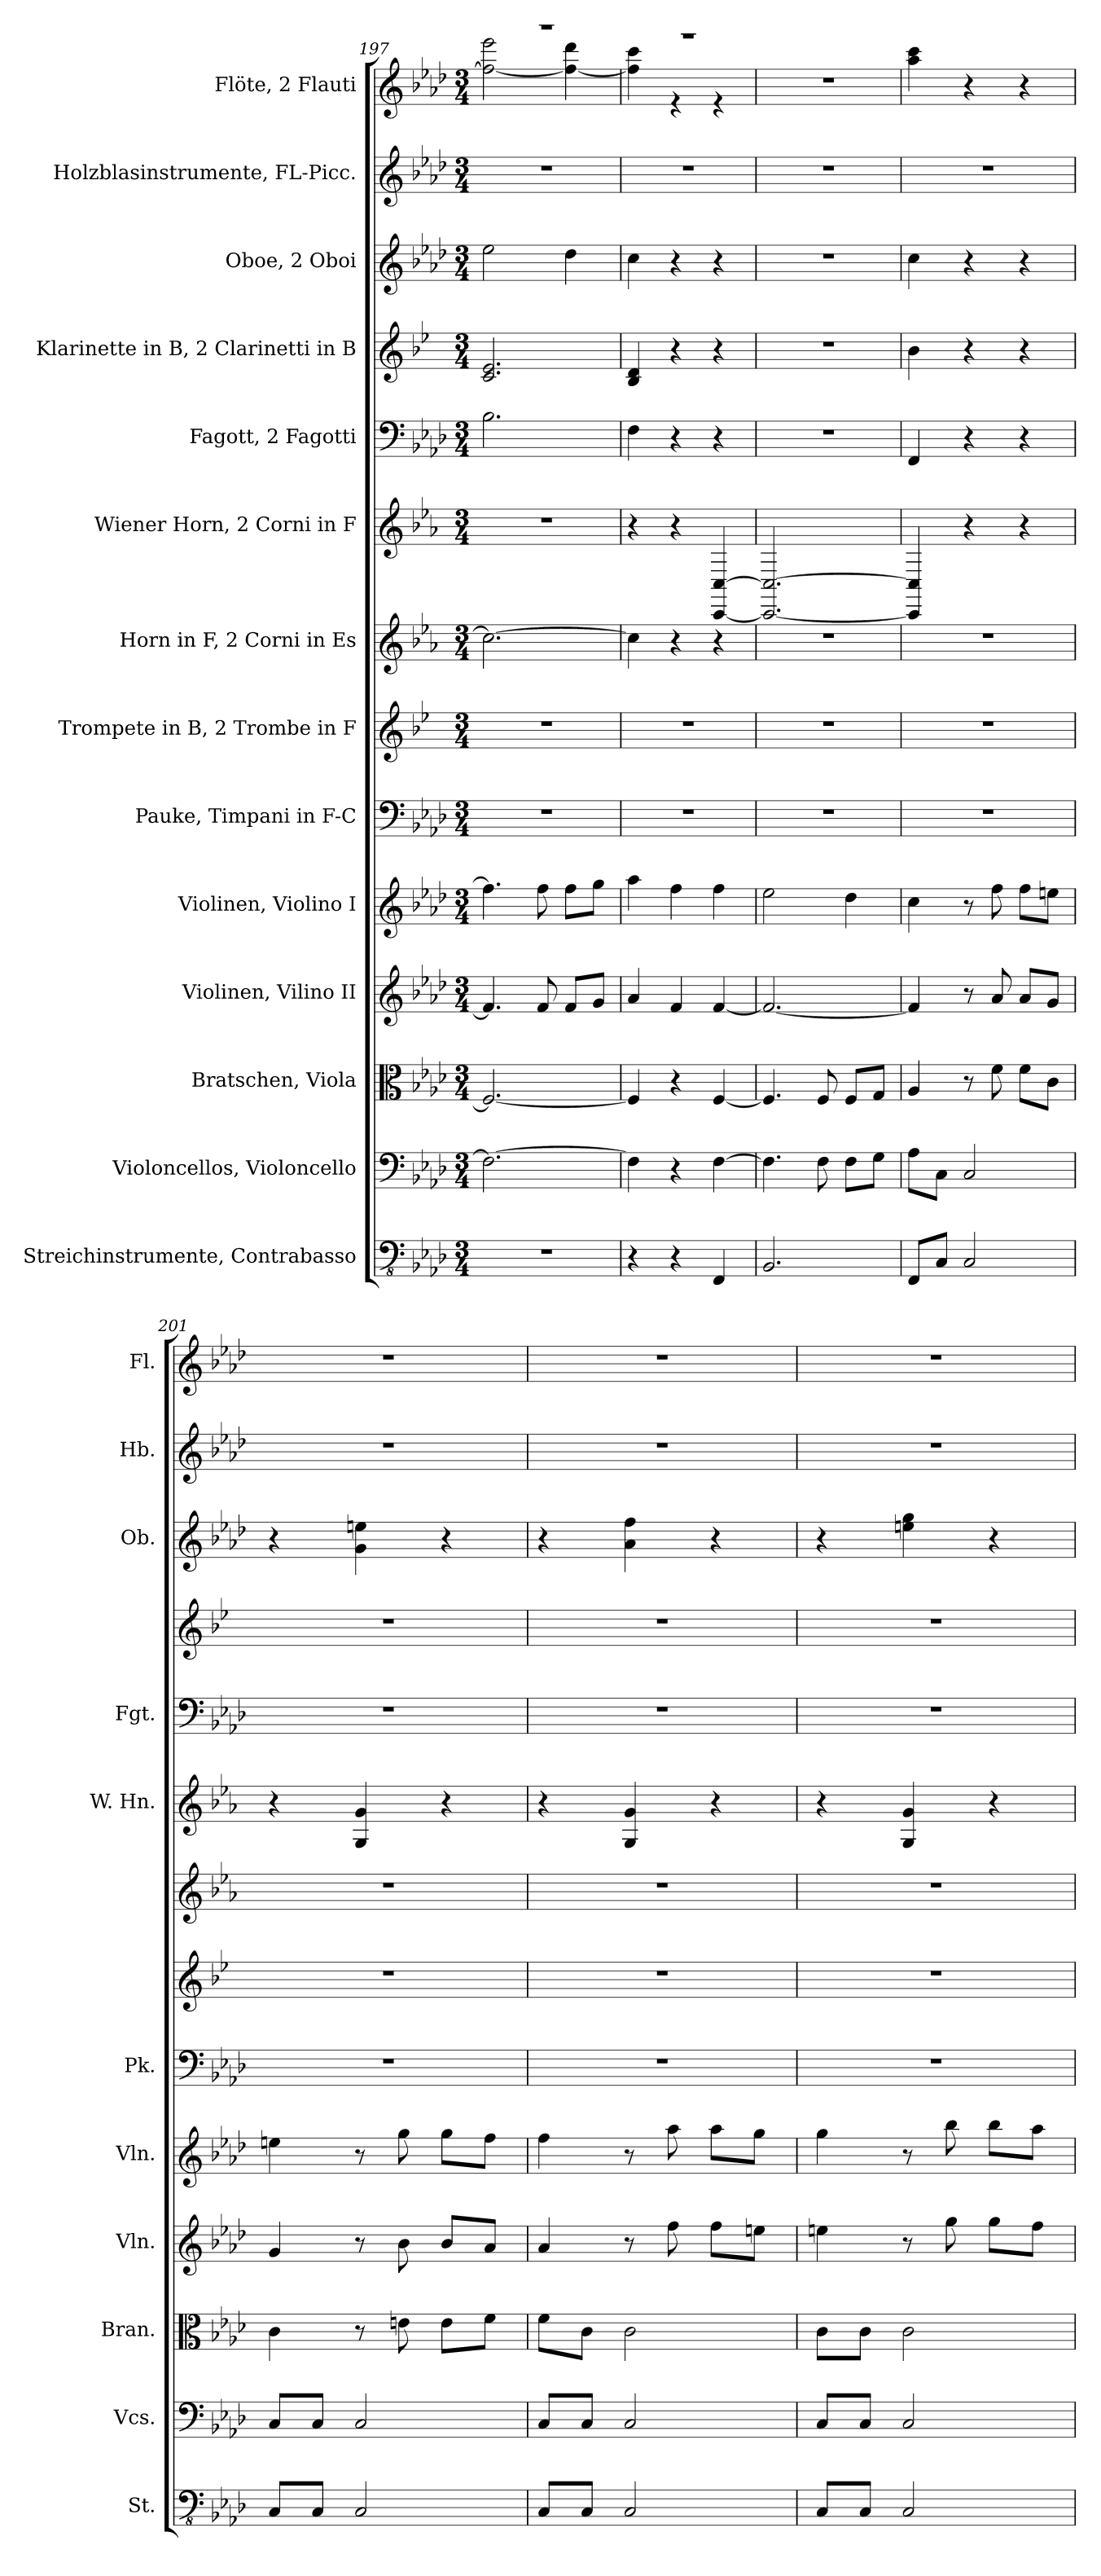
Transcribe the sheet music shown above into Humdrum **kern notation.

**kern	**kern	**kern	**kern	**kern	**kern	**kern	**kern	**kern	**kern	**kern	**kern	**kern	**kern
*part14	*part13	*part12	*part11	*part10	*part9	*part8	*part7	*part6	*part5	*part4	*part3	*part2	*part1
*staff14	*staff13	*staff12	*staff11	*staff10	*staff9	*staff8	*staff7	*staff6	*staff5	*staff4	*staff3	*staff2	*staff1
*I"Streichinstrumente, Contrabasso	*I"Violoncellos, Violoncello	*I"Bratschen, Viola	*I"Violinen, Vilino II	*I"Violinen, Violino I	*I"Pauke, Timpani in F-C	*I"Trompete in B, 2 Trombe in F	*I"Horn in F, 2 Corni in Es	*I"Wiener Horn, 2 Corni in F	*I"Fagott, 2 Fagotti	*I"Klarinette in B, 2 Clarinetti in B	*I"Oboe, 2 Oboi	*I"Holzblasinstrumente, FL-Picc.	*I"Flöte, 2 Flauti
*I'St.	*I'Vcs.	*I'Bran.	*I'Vln.	*I'Vln.	*I'Pk.	*	*	*I'W. Hn.	*I'Fgt.	*	*I'Ob.	*I'Hb.	*I'Fl.
*clefFv4	*clefF4	*clefC3	*clefG2	*clefG2	*clefF4	*clefG2	*clefG2	*clefG2	*clefF4	*clefG2	*clefG2	*clefG2	*clefG2
*	*	*	*	*	*	*ITrd1c2	*ITrd4c7	*ITrd4c7	*	*ITrd1c2	*	*	*
*k[b-e-a-d-]	*k[b-e-a-d-]	*k[b-e-a-d-]	*k[b-e-a-d-]	*k[b-e-a-d-]	*k[b-e-a-d-]	*k[b-e-a-d-]	*k[b-e-a-d-]	*k[b-e-a-d-]	*k[b-e-a-d-]	*k[b-e-a-d-]	*k[b-e-a-d-]	*k[b-e-a-d-]	*k[b-e-a-d-]
*M3/4	*M3/4	*M3/4	*M3/4	*M3/4	*M3/4	*M3/4	*M3/4	*M3/4	*M3/4	*M3/4	*M3/4	*M3/4	*M3/4
=197	=197	=197	=197	=197	=197	=197	=197	=197	=197	=197	=197	=197	=197
*	*	*	*	*	*	*	*	*	*	*	*	*	*^
2.r	2.F\_	2.F/_	4.f/]	4.ff\]	2.r	2.r	2.f\_	2.r	2.B-\	2.B-/ 2.d-/	2ee-\	2.r	2.r	2ff\_ 2eee-\
.	.	.	8f/	8ff\	.	.	.	.	.	.	.	.	.	.
.	.	.	8f/L	8ff\L	.	.	.	.	.	.	4dd-\	.	.	4ff\_ 4ddd-\
.	.	.	8g/J	8gg\J	.	.	.	.	.	.	.	.	.	.
=198	=198	=198	=198	=198	=198	=198	=198	=198	=198	=198	=198	=198	=198	=198
4r	4F\]	4F/]	4a-/	4aa-\	2.r	2.r	4f\]	4r	4F\	4A-/ 4c/	4cc\	2.r	2.r	4ff\] 4ccc\
4r	4r	4r	4f/	4ff\	.	.	4r	4r	4r	4r	4r	.	.	4r
4FFF/	[4F\	[4F/	[4f/	4ff\	.	.	4r	[4FFF/ [4FF/	4r	4r	4r	.	.	4r
*	*	*	*	*	*	*	*	*	*	*	*	*	*v	*v
!!LO:PB:g=z
=199	=199	=199	=199	=199	=199	=199	=199	=199	=199	=199	=199	=199	=199
2.BBB-/	4.F\]	4.F/]	2.f/_	2ee-\	2.r	2.r	2.r	2.FFF/_ 2.FF/_	2.r	2.r	2.r	2.r	2.r
.	8F\	8F/	.	.	.	.	.	.	.	.	.	.	.
.	8F\L	8F/L	.	4dd-\	.	.	.	.	.	.	.	.	.
.	8G\J	8G/J	.	.	.	.	.	.	.	.	.	.	.
=200	=200	=200	=200	=200	=200	=200	=200	=200	=200	=200	=200	=200	=200
8FFF/L	8A-\L	4A-/	4f/]	4cc\	2.r	2.r	2.r	4FFF/] 4FF/]	4FF/	4a-\	4cc\	2.r	4aa-\ 4ccc\
8CC/J	8C\J	.	.	.	.	.	.	.	.	.	.	.	.
2CC/	2C/	8r	8r	8r	.	.	.	4r	4r	4r	4r	.	4r
.	.	8f\	8a-/	8ff\	.	.	.	.	.	.	.	.	.
.	.	8f\L	8a-/L	8ff\L	.	.	.	4r	4r	4r	4r	.	4r
.	.	8c\J	8g/J	8een\J	.	.	.	.	.	.	.	.	.
=201	=201	=201	=201	=201	=201	=201	=201	=201	=201	=201	=201	=201	=201
8CC/L	8C/L	4c\	4g/	4een\	2.r	2.r	2.r	4r	2.r	2.r	4r	2.r	2.r
8CC/J	8C/J	.	.	.	.	.	.	.	.	.	.	.	.
2CC/	2C/	8r	8r	8r	.	.	.	4C/ 4c/	.	.	4g\ 4een\	.	.
.	.	8en\	8b-\	8gg\	.	.	.	.	.	.	.	.	.
.	.	8e\L	8b-/L	8gg\L	.	.	.	4r	.	.	4r	.	.
.	.	8f\J	8a-/J	8ff\J	.	.	.	.	.	.	.	.	.
=202	=202	=202	=202	=202	=202	=202	=202	=202	=202	=202	=202	=202	=202
8CC/L	8C/L	8f\L	4a-/	4ff\	2.r	2.r	2.r	4r	2.r	2.r	4r	2.r	2.r
8CC/J	8C/J	8c\J	.	.	.	.	.	.	.	.	.	.	.
2CC/	2C/	2c\	8r	8r	.	.	.	4C/ 4c/	.	.	4a-\ 4ff\	.	.
.	.	.	8ff\	8aa-\	.	.	.	.	.	.	.	.	.
.	.	.	8ff\L	8aa-\L	.	.	.	4r	.	.	4r	.	.
.	.	.	8een\J	8gg\J	.	.	.	.	.	.	.	.	.
=203	=203	=203	=203	=203	=203	=203	=203	=203	=203	=203	=203	=203	=203
8CC/L	8C/L	8c\L	4een\	4gg\	2.r	2.r	2.r	4r	2.r	2.r	4r	2.r	2.r
8CC/J	8C/J	8c\J	.	.	.	.	.	.	.	.	.	.	.
2CC/	2C/	2c\	8r	8r	.	.	.	4C/ 4c/	.	.	4een\ 4gg\	.	.
.	.	.	8gg\	8bb-\	.	.	.	.	.	.	.	.	.
.	.	.	8gg\L	8bb-\L	.	.	.	4r	.	.	4r	.	.
.	.	.	8ff\J	8aa-\J	.	.	.	.	.	.	.	.	.
=	=	=	=	=	=	=	=	=	=	=	=	=	=
*-	*-	*-	*-	*-	*-	*-	*-	*-	*-	*-	*-	*-	*-
